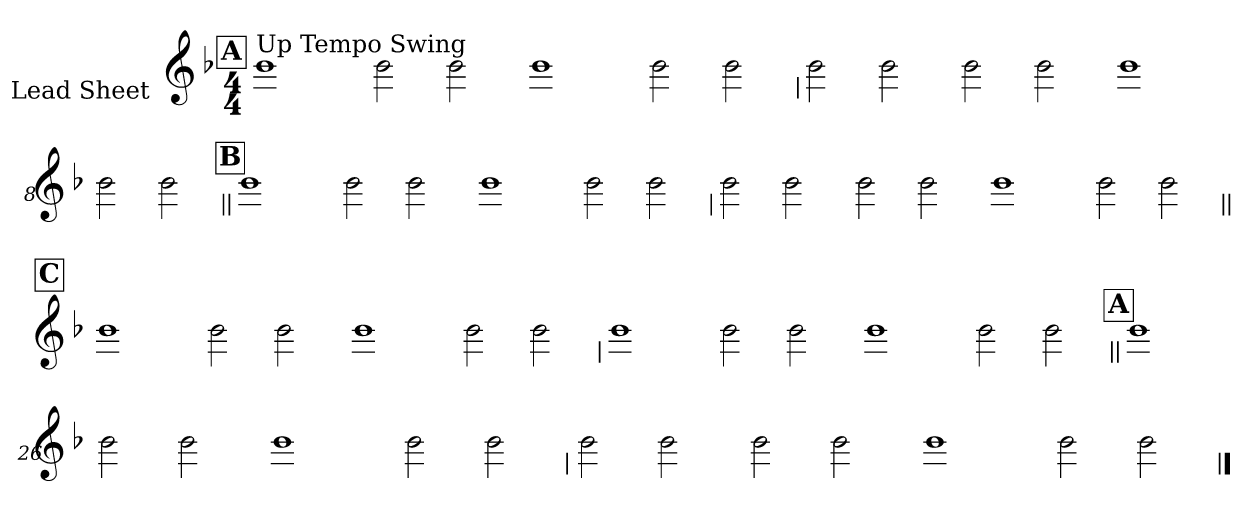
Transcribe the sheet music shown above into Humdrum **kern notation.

**kern
*part1
*staff1
*I"Lead Sheet
*stria0
*clefG2
*k[b-]
*F:
*M4/4
!!LO:REH:place=s1:a:t=A
=1||
!LO:TX:a:t=Up Tempo Swing
1b-
=2-
2b-
2b-
=3-
1b-
=4-
2b-
2b-
!!LO:LB:g=z
=5
2b-
2b-
=6-
2b-
2b-
=7-
1b-
=8-
2b-
2b-
!!LO:LB:g=z
!!LO:REH:place=s1:a:t=B
=9||
1b-
=10-
2b-
2b-
=11-
1b-
=12-
2b-
2b-
!!LO:LB:g=z
=13
2b-
2b-
=14-
2b-
2b-
=15-
1b-
=16-
2b-
2b-
!!LO:LB:g=z
!!LO:REH:place=s1:a:t=C
=17||
1b-
=18-
2b-
2b-
=19-
1b-
=20-
2b-
2b-
!!LO:LB:g=z
=21
1b-
=22-
2b-
2b-
=23-
1b-
=24-
2b-
2b-
!!LO:LB:g=z
!!LO:REH:place=s1:a:t=A
=25||
1b-
=26-
2b-
2b-
=27-
1b-
=28-
2b-
2b-
!!LO:LB:g=z
=29
2b-
2b-
=30-
2b-
2b-
=31-
1b-
=32-
2b-
2b-
==
*-
